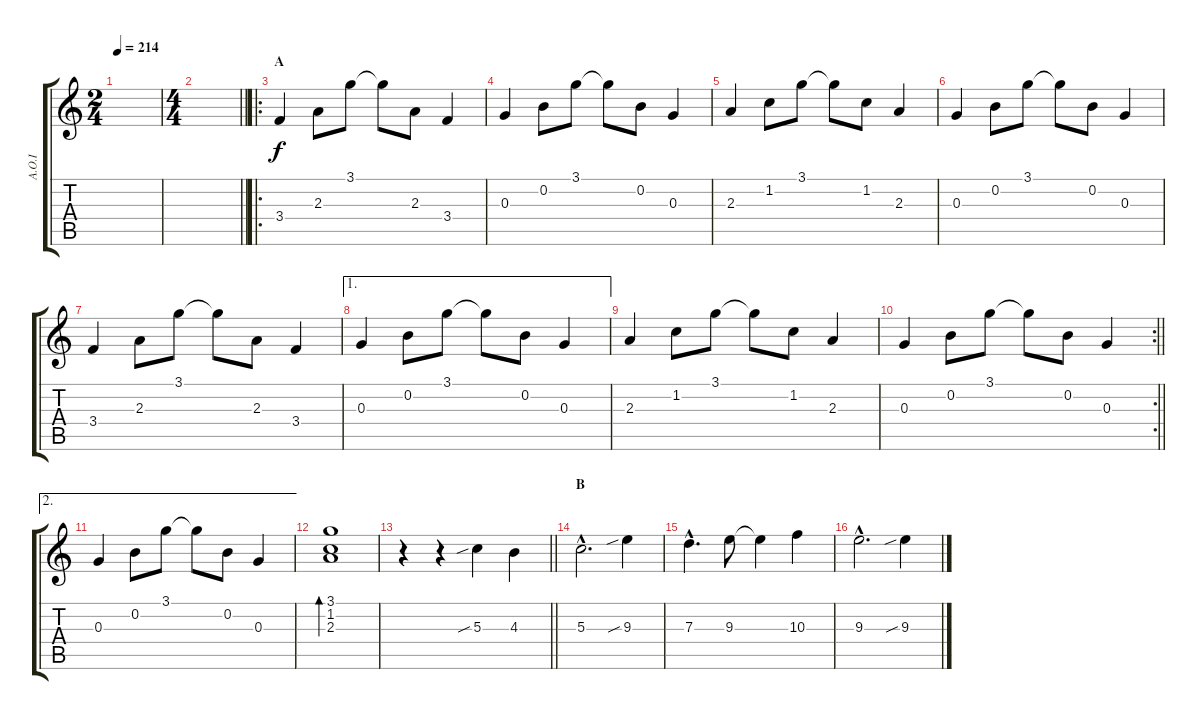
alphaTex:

\track ("A.O.I" "A.O.I") {instrument distortionguitar}
\staff {score tabs}
\tuning (E4 B3 G3 D3 A2 E2) {hide}
\ts (2 4)
\tempo 214
\clef g2
\ks c
|
\ts (4 4)
\barLineRight lightlight
|
\ro
\section ("" "A")
3.4.4{volume 12 balance 8 instrument acousticguitarsteel} 2.3.8 3.1.8 3.1{t}.8 2.3.8 3.4.4 |
0.3.4 0.2.8 3.1.8 3.1{t}.8 0.2.8 0.3.4 |
2.3.4 1.2.8 3.1.8 3.1{t}.8 1.2.8 2.3.4 |
0.3.4 0.2.8 3.1.8 3.1{t}.8 0.2.8 0.3.4 |
3.4.4 2.3.8 3.1.8 3.1{t}.8 2.3.8 3.4.4 |
\ae 1
0.3.4 0.2.8 3.1.8 3.1{t}.8 0.2.8 0.3.4 |
2.3.4 1.2.8 3.1.8 3.1{t}.8 1.2.8 2.3.4 |
\rc 2
\barLineRight lightlight
0.3.4 0.2.8 3.1.8 3.1{t}.8 0.2.8 0.3.4 |
\ae 2
0.3.4 0.2.8 3.1.8 3.1{t}.8 0.2.8 0.3.4 |
(3.1 1.2 2.3).1{bd 480} |
\barLineRight lightlight
r.4{instrument distortionguitar} r.4 5.3{sib}.4 4.3.4 |
\section ("" "B")
5.3{hac}.2{d} 9.3{sib}.4 |
7.3{hac}.4{d} 9.3.8 9.3{t}.4 10.3.4 |
9.3{hac}.2{d} 9.3{sib}.4
